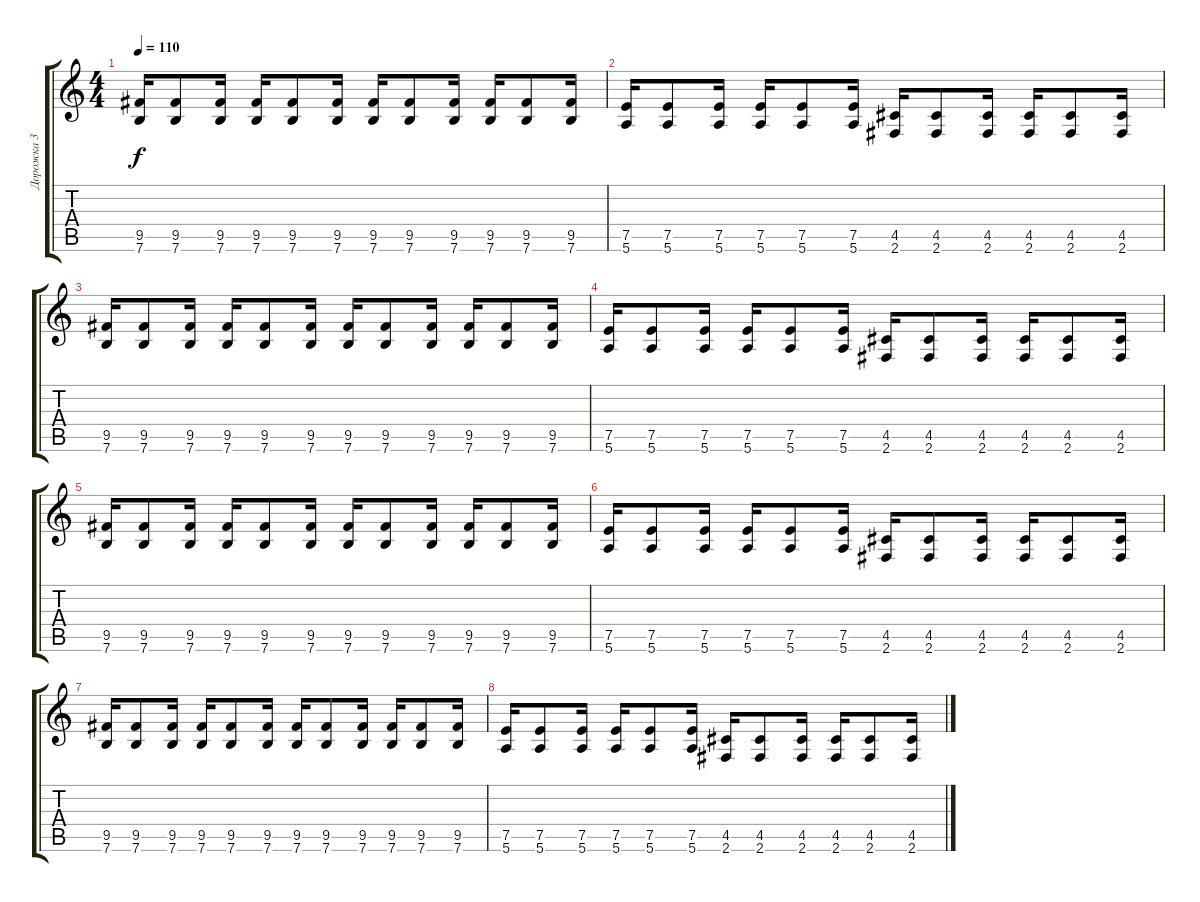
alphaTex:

\track ("Дорожка 3" "Дорожка 3") {instrument overdrivenguitar}
\staff {score tabs}
\tuning (E4 B3 G3 D3 A2 E2) {hide}
\ts (4 4)
\tempo 110
\clef g2
\ks c
(9.5 7.6).16{dy f} (9.5 7.6).8 (9.5 7.6).16 (9.5 7.6).16 (9.5 7.6).8 (9.5 7.6).16 (9.5 7.6).16 (9.5 7.6).8 (9.5 7.6).16 (9.5 7.6).16 (9.5 7.6).8 (9.5 7.6).16 |
(7.5 5.6).16 (7.5 5.6).8 (7.5 5.6).16 (7.5 5.6).16 (7.5 5.6).8 (7.5 5.6).16 (4.5 2.6).16 (4.5 2.6).8 (4.5 2.6).16 (4.5 2.6).16 (4.5 2.6).8 (4.5 2.6).16 |
(9.5 7.6).16 (9.5 7.6).8 (9.5 7.6).16 (9.5 7.6).16 (9.5 7.6).8 (9.5 7.6).16 (9.5 7.6).16 (9.5 7.6).8 (9.5 7.6).16 (9.5 7.6).16 (9.5 7.6).8 (9.5 7.6).16 |
(7.5 5.6).16 (7.5 5.6).8 (7.5 5.6).16 (7.5 5.6).16 (7.5 5.6).8 (7.5 5.6).16 (4.5 2.6).16 (4.5 2.6).8 (4.5 2.6).16 (4.5 2.6).16 (4.5 2.6).8 (4.5 2.6).16 |
(9.5 7.6).16 (9.5 7.6).8 (9.5 7.6).16 (9.5 7.6).16 (9.5 7.6).8 (9.5 7.6).16 (9.5 7.6).16 (9.5 7.6).8 (9.5 7.6).16 (9.5 7.6).16 (9.5 7.6).8 (9.5 7.6).16 |
(7.5 5.6).16 (7.5 5.6).8 (7.5 5.6).16 (7.5 5.6).16 (7.5 5.6).8 (7.5 5.6).16 (4.5 2.6).16 (4.5 2.6).8 (4.5 2.6).16 (4.5 2.6).16 (4.5 2.6).8 (4.5 2.6).16 |
(9.5 7.6).16 (9.5 7.6).8 (9.5 7.6).16 (9.5 7.6).16 (9.5 7.6).8 (9.5 7.6).16 (9.5 7.6).16 (9.5 7.6).8 (9.5 7.6).16 (9.5 7.6).16 (9.5 7.6).8 (9.5 7.6).16 |
(7.5 5.6).16 (7.5 5.6).8 (7.5 5.6).16 (7.5 5.6).16 (7.5 5.6).8 (7.5 5.6).16 (4.5 2.6).16 (4.5 2.6).8 (4.5 2.6).16 (4.5 2.6).16 (4.5 2.6).8 (4.5 2.6).16
